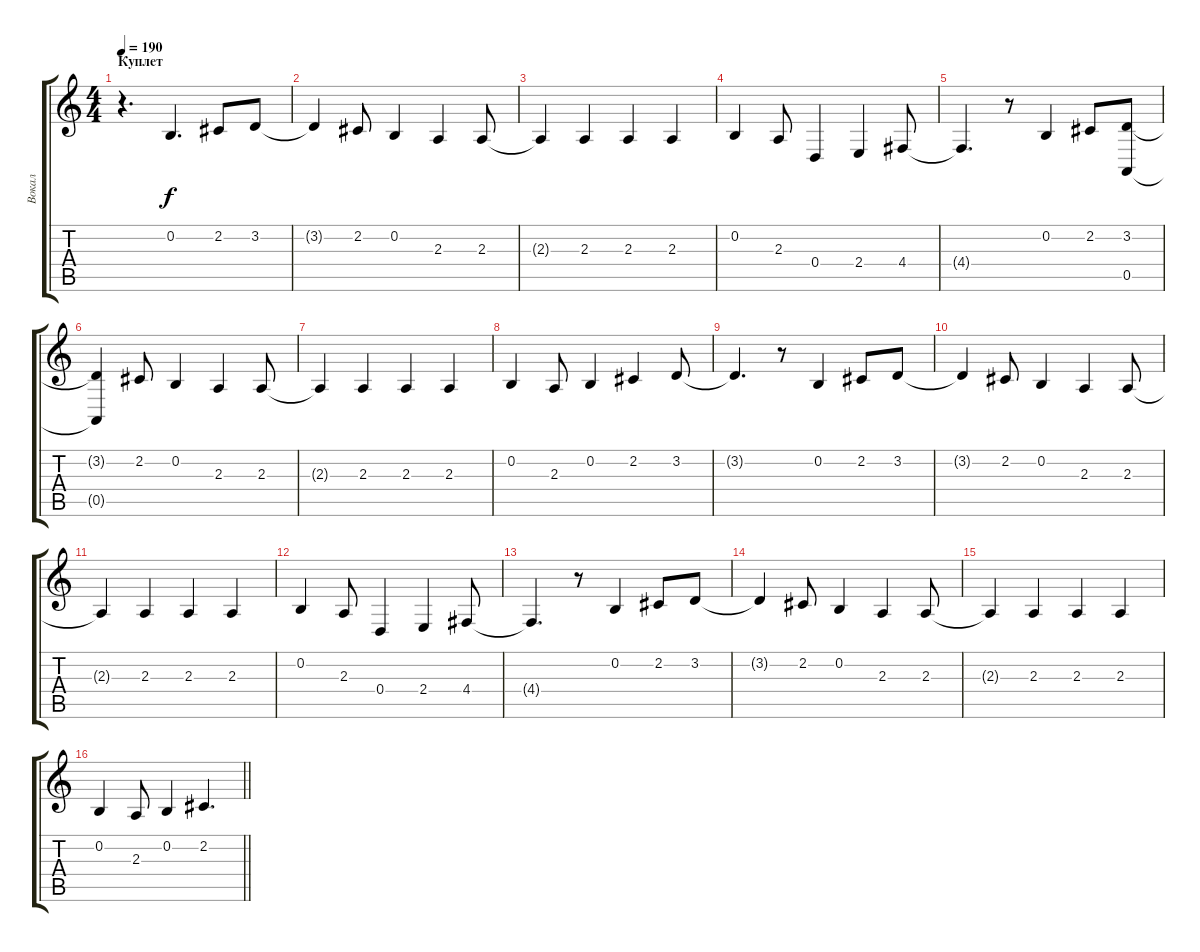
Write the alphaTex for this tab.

\track ("Вокал" "Вокал") {instrument lead2sawtooth}
\staff {score tabs}
\tuning (E4 B3 G3 D3 A2 E2) {hide}
\ts (4 4)
\section ("" "Куплет")
\tempo 190
\clef g2
\ks c
r.4{d dy mp} 0.2.4{d dy f} 2.2.8 3.2.8 |
3.2{t}.4 2.2.8 0.2.4 2.3.4 2.3.8 |
2.3{t}.4 2.3.4 2.3.4 2.3.4 |
0.2.4 2.3.8 0.4.4 2.4.4 4.4.8 |
4.4{t}.4{d} r.8 0.2.4 2.2.8 (3.2 0.5).8 |
(3.2{t} 0.5{t}).4 2.2.8 0.2.4 2.3.4 2.3.8 |
2.3{t}.4 2.3.4 2.3.4 2.3.4 |
0.2.4 2.3.8 0.2.4 2.2.4 3.2.8 |
3.2{t}.4{d} r.8 0.2.4 2.2.8 3.2.8 |
3.2{t}.4 2.2.8 0.2.4 2.3.4 2.3.8 |
2.3{t}.4 2.3.4 2.3.4 2.3.4 |
0.2.4 2.3.8 0.4.4 2.4.4 4.4.8 |
4.4{t}.4{d} r.8 0.2.4 2.2.8 3.2.8 |
3.2{t}.4 2.2.8 0.2.4 2.3.4 2.3.8 |
2.3{t}.4 2.3.4 2.3.4 2.3.4 |
\barLineRight lightlight
0.2.4 2.3.8 0.2.4 2.2.4{d}
